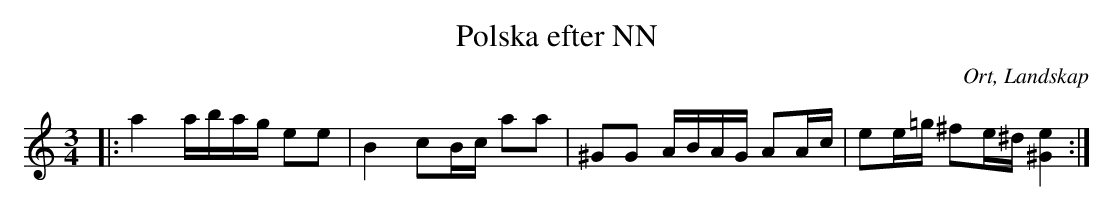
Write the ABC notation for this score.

X:1
T:Polska efter NN
O:Ort, Landskap
M:3/4
L:1/16
K:C
|: a4 abag e2e2|B4 c2Bc a2a2|^G2G2 ABAG A2Ac|e2e=g ^f2e^d [^G4e4]:|
